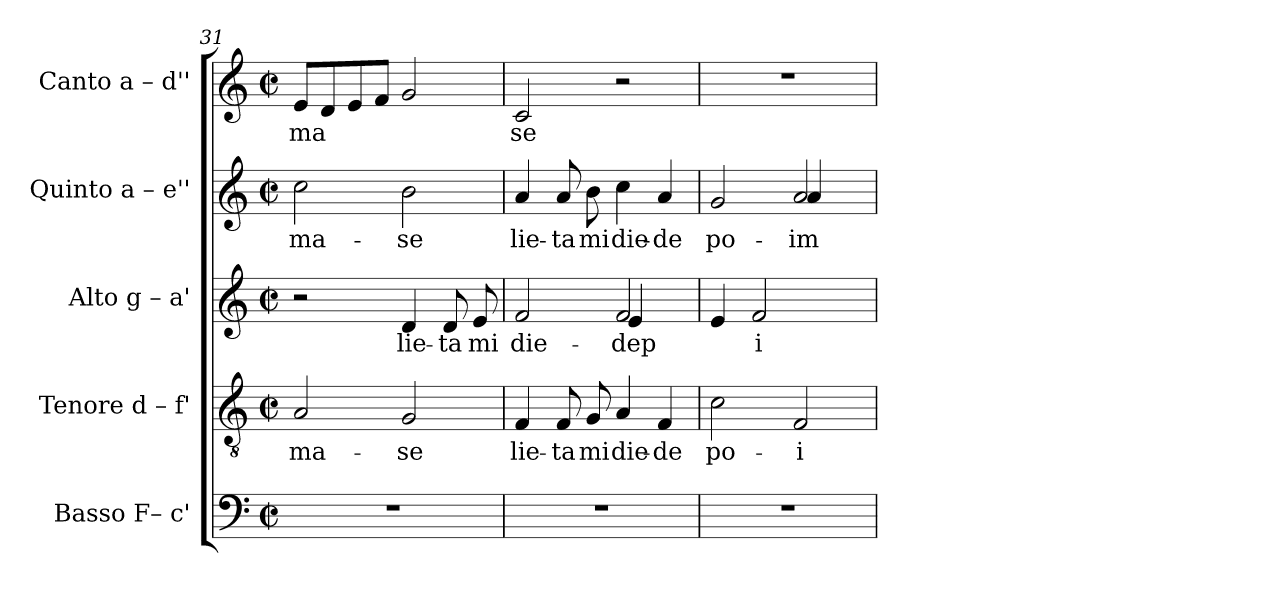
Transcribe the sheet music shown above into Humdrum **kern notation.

**kern	**kern	**text	**kern	**text	**kern	**text	**kern	**text
*part5	*part4	*part4	*part3	*part3	*part2	*part2	*part1	*part1
*staff5	*staff4	*staff4	*staff3	*staff3	*staff2	*staff2	*staff1	*staff1
*I"Basso  F– c'	*I"Tenore  d – f'	*	*I"Alto  g – a'	*	*I"Quinto  a – e''	*	*I"Canto  a – d''	*
*clefF4	*clefGv2	*	*clefG2	*	*clefG2	*	*clefG2	*
*k[]	*k[]	*	*k[]	*	*k[]	*	*k[]	*
*C:	*C:	*	*C:	*	*C:	*	*C:	*
*M2/2	*M2/2	*	*M2/2	*	*M2/2	*	*M2/2	*
*met(c|)	*met(c|)	*	*met(c|)	*	*met(c|)	*	*met(c|)	*
=31	=31	=31	=31	=31	=31	=31	=31	=31
!	!	!LO:LY:b:rj	!	!	!	!LO:LY:b:rj	!	!LO:LY:b:rj
1r	2A/	-ma-	2r	.	2cc\	-ma-	8e/L	ma
!	!	!	!	!	!	!	!	!LO:LY:b:rj
.	.	.	.	.	.	.	8d/	.
!	!	!	!	!	!	!	!	!LO:LY:b:rj
.	.	.	.	.	.	.	8e/	.
!	!	!	!	!	!	!	!	!LO:LY:b:rj
.	.	.	.	.	.	.	8f/J	.
!	!	!LO:LY:b:rj	!	!LO:LY:b:rj	!	!LO:LY:b:rj	!	!LO:LY:b:rj
.	2G/	-se	4d/	lie-	2b\	-se	2g/	.
!	!	!	!	!LO:LY:b:rj	!	!	!	!
.	.	.	8d/	-ta	.	.	.	.
!	!	!	!	!LO:LY:b:rj	!	!	!	!
.	.	.	8e/	mi	.	.	.	.
=32	=32	=32	=32	=32	=32	=32	=32	=32
!	!	!LO:LY:b:rj	!	!LO:LY:b:rj	!	!LO:LY:b:rj	!	!LO:LY:b:rj
*	*	*	*^	*	*	*	*	*
1r	4F/	lie-	2f/	2ryy	die-	4a/	lie-	2c/	se
!	!	!LO:LY:b:rj	!	!	!	!	!LO:LY:b:rj	!	!
.	8F/	-ta	.	.	.	8a/	-ta	.	.
!	!	!LO:LY:b:rj	!	!	!	!	!LO:LY:b:rj	!	!
.	8G/	mi	.	.	.	8b\	mi	.	.
!	!	!LO:LY:b:rj	!	!	!LO:LY:b:rj	!	!LO:LY:b:rj	!	!
.	4A/	die-	2f/	4e/	-dep	4cc\	die-	2r	.
!	!	!LO:LY:b:rj	!	!	!	!	!LO:LY:b:rj	!	!
.	4F/	-de	.	4ryy	.	4a/	-de	.	.
=33	=33	=33	=33	=33	=33	=33	=33	=33	=33
!	!	!LO:LY:b:rj	!	!	!LO:LY:b:rj	!	!LO:LY:b:rj	!	!
*	*	*	*v	*v	*	*^	*	*	*
1r	2c\	po-	4e/	-	2g/	2ryy	po-	1r	.
!	!	!	!	!LO:LY:b:rj	!	!	!	!	!
.	.	.	2f/	-i	.	.	.	.	.
!	!	!LO:LY:b:rj	!	!	!	!	!LO:LY:b:rj	!	!
.	2F/	-i	.	.	2a/	4a/	-im	.	.
.	.	.	4ryy	.	.	4ryy	.	.	.
*	*	*	*	*	*v	*v	*	*	*
=	=	=	=	=	=	=	=	=
*-	*-	*-	*-	*-	*-	*-	*-	*-
